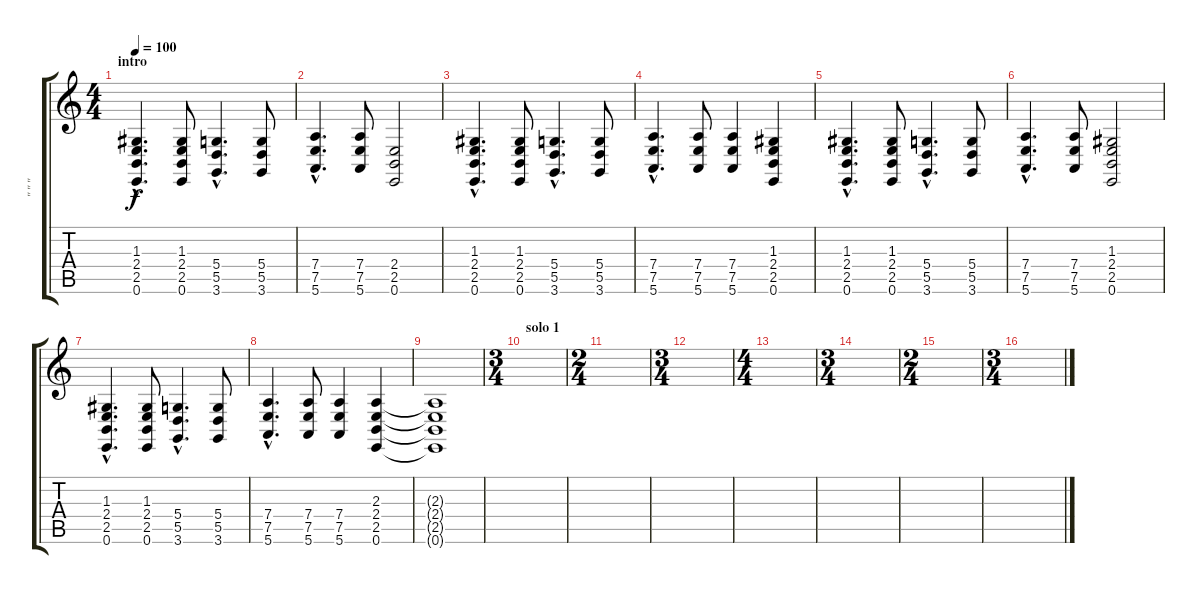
\track ("\" \" \"" "\" \" \"") {instrument choiraahs}
\staff {score tabs}
\tuning (E4 B3 G3 D3 A2 E2) {hide}
\ts (4 4)
\section ("" "intro")
\tempo 100
\clef g2
\ks c
(1.3{hac} 2.4{hac} 2.5{hac} 0.6{hac}).4{d dy f volume 10 instrument choiraahs} (1.3 2.4 2.5 0.6).8 (5.4{hac} 5.5{hac} 3.6{hac}).4{d} (5.4 5.5 3.6).8 |
(7.4{hac} 7.5{hac} 5.6{hac}).4{d} (7.4 7.5 5.6).8 (2.4 2.5 0.6).2 |
(1.3{hac} 2.4{hac} 2.5{hac} 0.6{hac}).4{d} (1.3 2.4 2.5 0.6).8 (5.4{hac} 5.5{hac} 3.6{hac}).4{d} (5.4 5.5 3.6).8 |
(7.4{hac} 7.5{hac} 5.6{hac}).4{d} (7.4 7.5 5.6).8 (7.4 7.5 5.6).4 (1.3 2.4 2.5 0.6).4 |
(1.3{hac} 2.4{hac} 2.5{hac} 0.6{hac}).4{d} (1.3 2.4 2.5 0.6).8 (5.4{hac} 5.5{hac} 3.6{hac}).4{d} (5.4 5.5 3.6).8 |
(7.4{hac} 7.5{hac} 5.6{hac}).4{d} (7.4 7.5 5.6).8 (1.3 2.4 2.5 0.6).2 |
(1.3{hac} 2.4{hac} 2.5{hac} 0.6{hac}).4{d} (1.3 2.4 2.5 0.6).8 (5.4{hac} 5.5{hac} 3.6{hac}).4{d} (5.4 5.5 3.6).8 |
(7.4{hac} 7.5{hac} 5.6{hac}).4{d} (7.4 7.5 5.6).8 (7.4 7.5 5.6).4 (2.3 2.4 2.5 0.6).4 |
(2.3{t} 2.4{t} 2.5{t} 0.6{t}).1 |
\ts (3 4)
\section ("" "solo 1")
|
\ts (2 4)
|
\ts (3 4)
|
\ts (4 4)
|
\ts (3 4)
|
\ts (2 4)
|
\ts (3 4)
